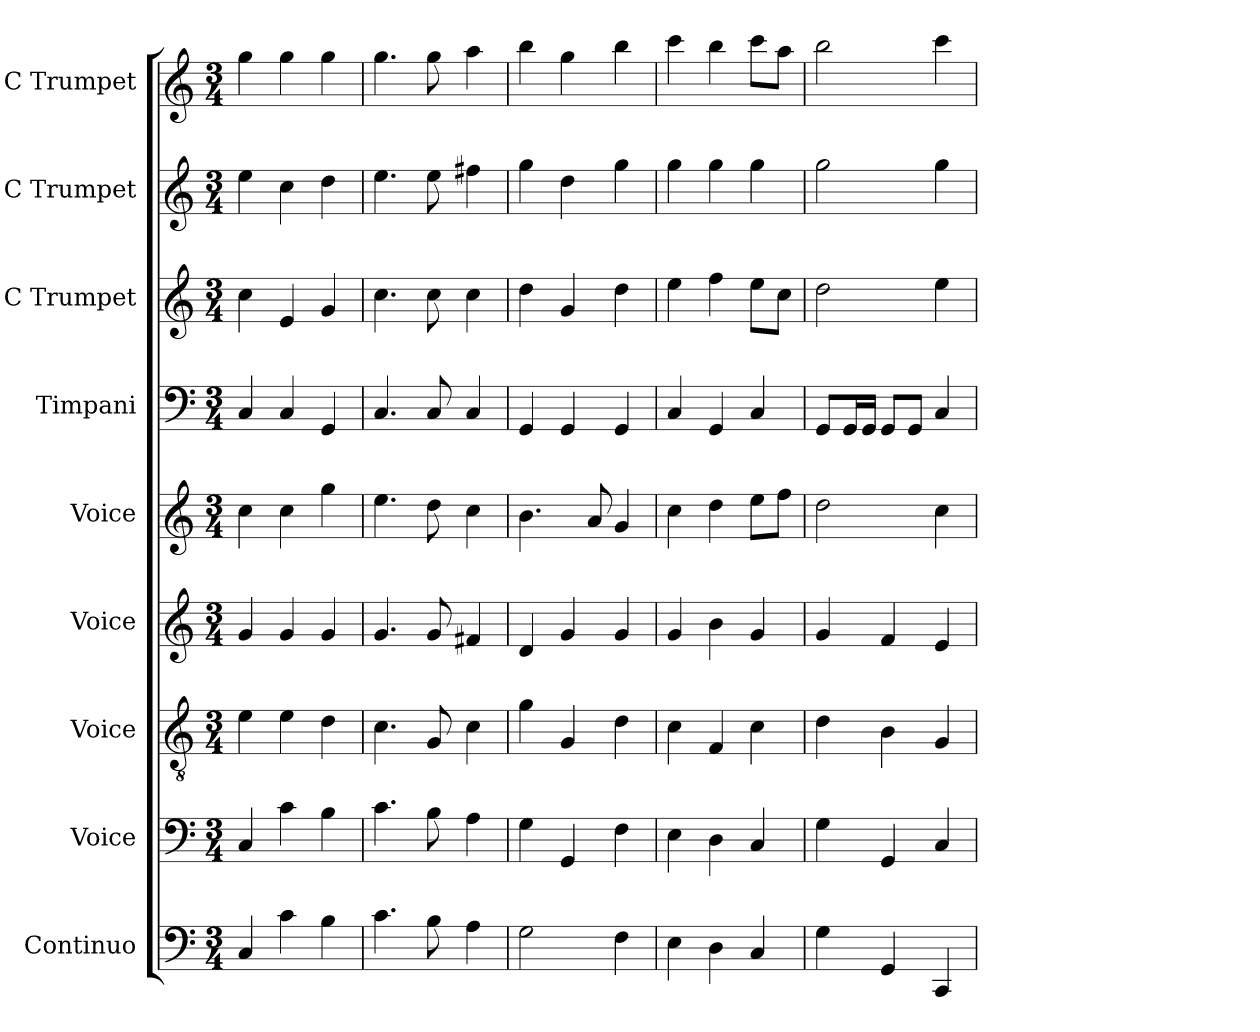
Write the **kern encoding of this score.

**kern	**kern	**kern	**kern	**kern	**kern	**kern	**kern	**kern
*part9	*part8	*part7	*part6	*part5	*part4	*part3	*part2	*part1
*staff9	*staff8	*staff7	*staff6	*staff5	*staff4	*staff3	*staff2	*staff1
*I"Continuo	*I"Voice	*I"Voice	*I"Voice	*I"Voice	*I"Timpani	*I"C Trumpet	*I"C Trumpet	*I"C Trumpet
*I'Cont.	*I'V	*I'V	*I'V	*I'V	*I'Timp.	*I'C Tpt.	*I'C Tpt.	*I'C Tpt.
*clefF4	*clefF4	*clefGv2	*clefG2	*clefG2	*clefF4	*clefG2	*clefG2	*clefG2
*ITrd7c12	*	*	*	*	*	*	*	*
*k[]	*k[]	*k[]	*k[]	*k[]	*k[]	*k[]	*k[]	*k[]
*M3/4	*M3/4	*M3/4	*M3/4	*M3/4	*M3/4	*M3/4	*M3/4	*M3/4
=1	=1	=1	=1	=1	=1	=1	=1	=1
4CC/	4C/	4e\	4g/	4cc\	4C/	4cc\	4ee\	4gg\
4C\	4c\	4e\	4g/	4cc\	4C/	4e/	4cc\	4gg\
4BB\	4B\	4d\	4g/	4gg\	4GG/	4g/	4dd\	4gg\
=2	=2	=2	=2	=2	=2	=2	=2	=2
4.C\	4.c\	4.c\	4.g/	4.ee\	4.C/	4.cc\	4.ee\	4.gg\
8BB\	8B\	8G/	8g/	8dd\	8C/	8cc\	8ee\	8gg\
4AA\	4A\	4c\	4f#X/	4cc\	4C/	4cc\	4ff#X\	4aa\
=3	=3	=3	=3	=3	=3	=3	=3	=3
2GG\	4G\	4g\	4d/	4.b\	4GG/	4dd\	4gg\	4bb\
.	4GG/	4G/	4g/	.	4GG/	4g/	4dd\	4gg\
.	.	.	.	8a/	.	.	.	.
4FF\	4F\	4d\	4g/	4g/	4GG/	4dd\	4gg\	4bb\
=4	=4	=4	=4	=4	=4	=4	=4	=4
4EE\	4E\	4c\	4g/	4cc\	4C/	4ee\	4gg\	4ccc\
4DD\	4D\	4F/	4b\	4dd\	4GG/	4ff\	4gg\	4bb\
4CC/	4C/	4c\	4g/	8ee\L	4C/	8ee\L	4gg\	8ccc\L
.	.	.	.	8ff\J	.	8cc\J	.	8aa\J
=5	=5	=5	=5	=5	=5	=5	=5	=5
4GG\	4G\	4d\	4g/	2dd\	8GG/L	2dd\	2gg\	2bb\
.	.	.	.	.	16GG/L	.	.	.
.	.	.	.	.	16GG/JJ	.	.	.
4GGG/	4GG/	4B\	4f/	.	8GG/L	.	.	.
.	.	.	.	.	8GG/J	.	.	.
4CCC/	4C/	4G/	4e/	4cc\	4C/	4ee\	4gg\	4ccc\
=	=	=	=	=	=	=	=	=
*-	*-	*-	*-	*-	*-	*-	*-	*-
